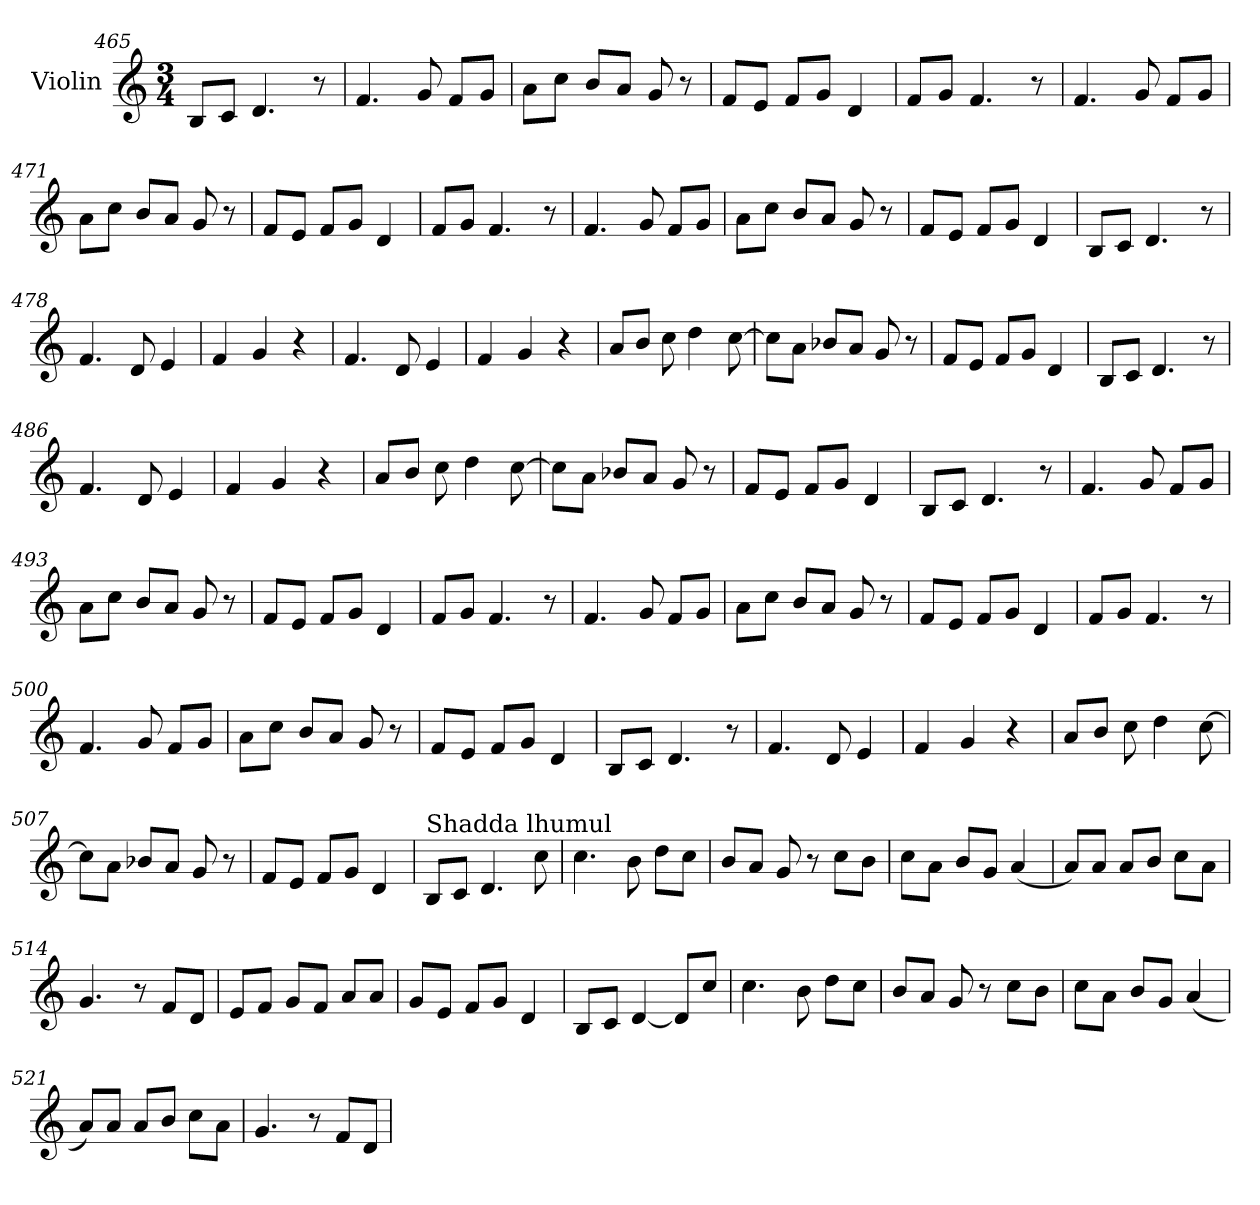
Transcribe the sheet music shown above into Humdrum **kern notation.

**kern
*part1
*staff1
*I"Violin
*clefG2
*k[]
*C:
*M3/4
=465
8B/L
8c/J
4.d/
8r
!!LO:PB:g=z
=466
4.f/
8g/
8f/L
8g/J
=467
8a\L
8cc\J
8b/L
8a/J
8g/
8r
=468
8f/L
8e/J
8f/L
8g/J
4d/
=469
8f/L
8g/J
4.f/
8r
!!LO:PB:g=z
=470
4.f/
8g/
8f/L
8g/J
=471
8a\L
8cc\J
8b/L
8a/J
8g/
8r
!!LO:PB:g=z
=472
8f/L
8e/J
8f/L
8g/J
4d/
=473
8f/L
8g/J
4.f/
8r
=474
4.f/
8g/
8f/L
8g/J
=475
8a\L
8cc\J
8b/L
8a/J
8g/
8r
!!LO:PB:g=z
=476
8f/L
8e/J
8f/L
8g/J
4d/
=477
8B/L
8c/J
4.d/
8r
=478
4.f/
8d/
4e/
!!LO:PB:g=z
=479
4f/
4g/
4r
=480
4.f/
8d/
4e/
=481
4f/
4g/
4r
=482
8a/L
8b/J
8cc\
4dd\
[8cc\
=483
8cc\L]
8a\J
8b-X/L
8a/J
8g/
8r
!!LO:PB:g=z
=484
8f/L
8e/J
8f/L
8g/J
4d/
=485
8B/L
8c/J
4.d/
8r
!!LO:PB:g=z
=486
4.f/
8d/
4e/
=487
4f/
4g/
4r
=488
8a/L
8b/J
8cc\
4dd\
[8cc\
=489
8cc\L]
8a\J
8b-X/L
8a/J
8g/
8r
!!LO:PB:g=z
=490
8f/L
8e/J
8f/L
8g/J
4d/
=491
8B/L
8c/J
4.d/
8r
!!LO:PB:g=z
=492
4.f/
8g/
8f/L
8g/J
=493
8a\L
8cc\J
8b/L
8a/J
8g/
8r
=494
8f/L
8e/J
8f/L
8g/J
4d/
=495
8f/L
8g/J
4.f/
8r
!!LO:PB:g=z
=496
4.f/
8g/
8f/L
8g/J
=497
8a\L
8cc\J
8b/L
8a/J
8g/
8r
!!LO:PB:g=z
=498
8f/L
8e/J
8f/L
8g/J
4d/
=499
8f/L
8g/J
4.f/
8r
=500
4.f/
8g/
8f/L
8g/J
=501
8a\L
8cc\J
8b/L
8a/J
8g/
8r
!!LO:PB:g=z
=502
8f/L
8e/J
8f/L
8g/J
4d/
=503
8B/L
8c/J
4.d/
8r
=504
4.f/
8d/
4e/
=505
4f/
4g/
4r
=506
8a/L
8b/J
8cc\
4dd\
[8cc\
=507
8cc\L]
8a\J
8b-X/L
8a/J
8g/
8r
!!LO:PB:g=z
=508
8f/L
8e/J
8f/L
8g/J
4d/
=509
!LO:TX:a:t=Shadda lhumul
8B/L
8c/J
4.d/
8cc\
=510
4.cc\
8b\
8dd\L
8cc\J
!!LO:PB:g=z
=511
8b/L
8a/J
8g/
8r
8cc\L
8b\J
=512
8cc\L
8a\J
8b/L
8g/J
(4a/
=513
8a/L)
8a/J
8a/L
8b/J
8cc\L
8a\J
!!LO:PB:g=z
=514
4.g/
8r
8f/L
8d/J
=515
8e/L
8f/J
8g/L
8f/J
8a/L
8a/J
=516
8g/L
8e/J
8f/L
8g/J
4d/
!!LO:PB:g=z
=517
8B/L
8c/J
[4d/
8d/L]
8cc/J
=518
4.cc\
8b\
8dd\L
8cc\J
=519
8b/L
8a/J
8g/
8r
8cc\L
8b\J
!!LO:PB:g=z
=520
8cc\L
8a\J
8b/L
8g/J
(4a/
=521
8a/L)
8a/J
8a/L
8b/J
8cc\L
8a\J
=522
4.g/
8r
8f/L
8d/J
=
*-
